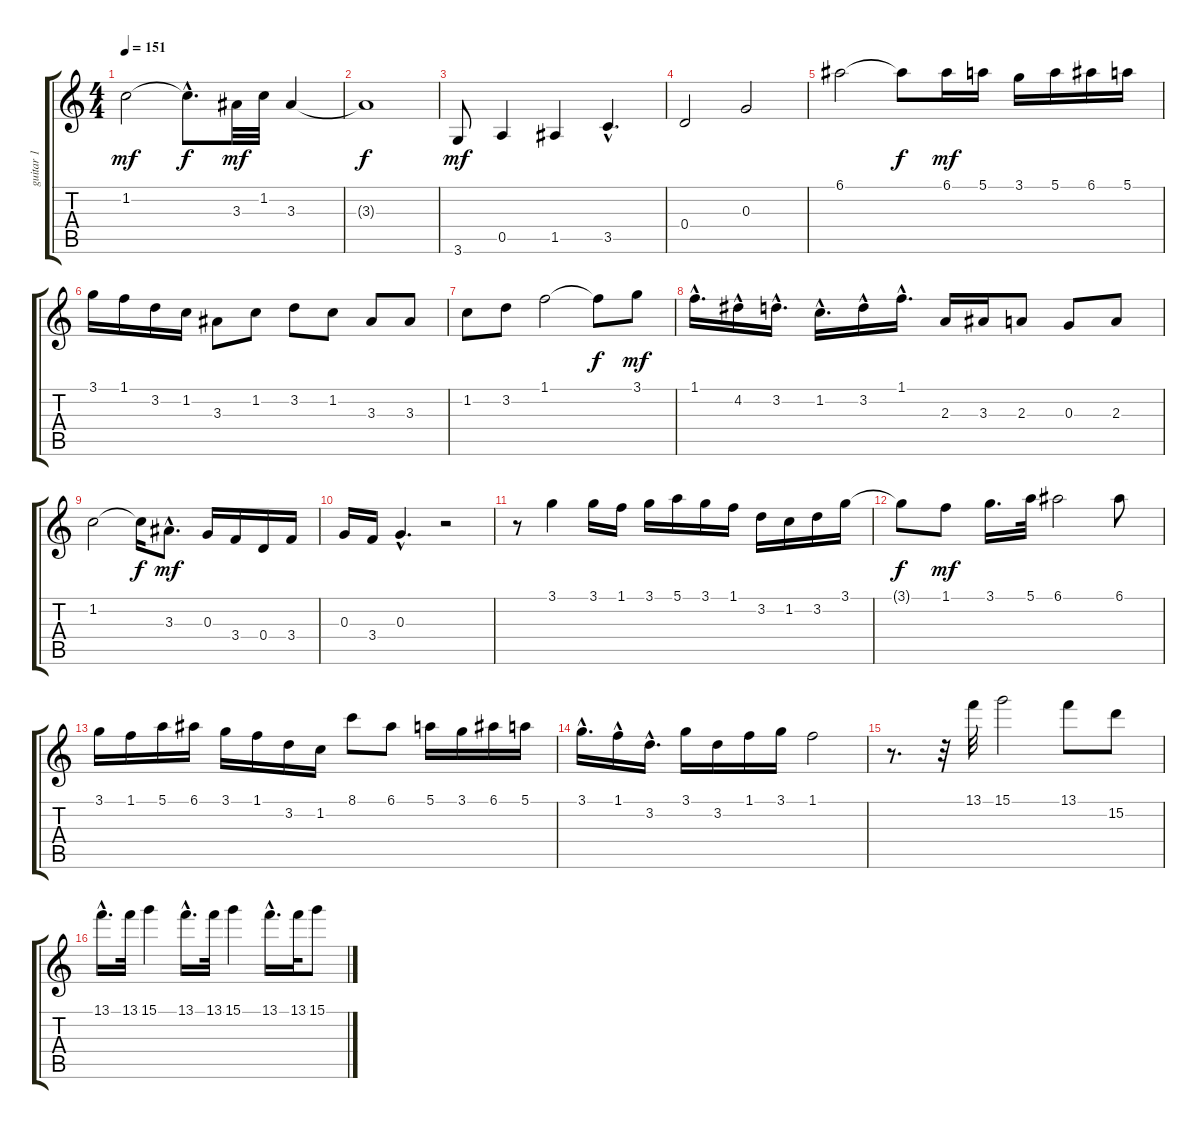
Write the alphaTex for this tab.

\track ("guitar 1" "guitar 1") {instrument overdrivenguitar}
\staff {score tabs}
\tuning (E4 B3 G3 D3 A2 E2) {hide}
\ts (4 4)
\tempo 151
\clef g2
\ks c
1.2.2{dy mf} 1.2{hac t}.8{d dy f} 3.3.32{dy mf} 1.2.32 3.3.4 |
3.3{t}.1{dy f} |
3.6.8{dy mf} 0.5.4 1.5.4 3.5{hac}.4{d} |
0.4.2 0.3.2 |
6.1.2 6.1{t}.8{dy f} 6.1.16{dy mf} 5.1.16 3.1.16 5.1.16 6.1.16 5.1.16 |
3.1.16 1.1.16 3.2.16 1.2.16 3.3.8 1.2.8 3.2.8 1.2.8 3.3.8 3.3.8 |
1.2.8 3.2.8 1.1.2 1.1{t}.8{dy f} 3.1.8{dy mf} |
1.1{hac}.16{d} 4.2{hac}.16 3.2{hac}.16{d} 1.2{hac}.16{d} 3.2{hac}.16 1.1{hac}.16{d} 2.3.16 3.3.16 2.3.8 0.3.8 2.3.8 |
1.2.2 1.2{t}.16{dy f} 3.3{hac}.8{d dy mf} 0.3.16 3.4.16 0.4.16 3.4.16 |
0.3.16 3.4.16 0.3{hac}.4{d} r.2 |
r.8 3.1.4 3.1.16 1.1.16 3.1.16 5.1.16 3.1.16 1.1.16 3.2.16 1.2.16 3.2.16 3.1.16 |
3.1{t}.8{dy f} 1.1.8{dy mf} 3.1.16{d} 5.1.32 6.1.2 6.1.8 |
3.1.16 1.1.16 5.1.16 6.1.16 3.1.16 1.1.16 3.2.16 1.2.16 8.1.8 6.1.8 5.1.16 3.1.16 6.1.16 5.1.16 |
3.1{hac}.16{d} 1.1{hac}.16 3.2{hac}.16{d} 3.1.16 3.2.16 1.1.16 3.1.16 1.1.2 |
r.8{d} r.32 13.1.32 15.1.2 13.1.8 15.2.8 |
13.1{hac}.16{d} 13.1.32 15.1.4 13.1{hac}.16{d} 13.1.32 15.1.4 13.1{hac}.16{d} 13.1.32 15.1.8
